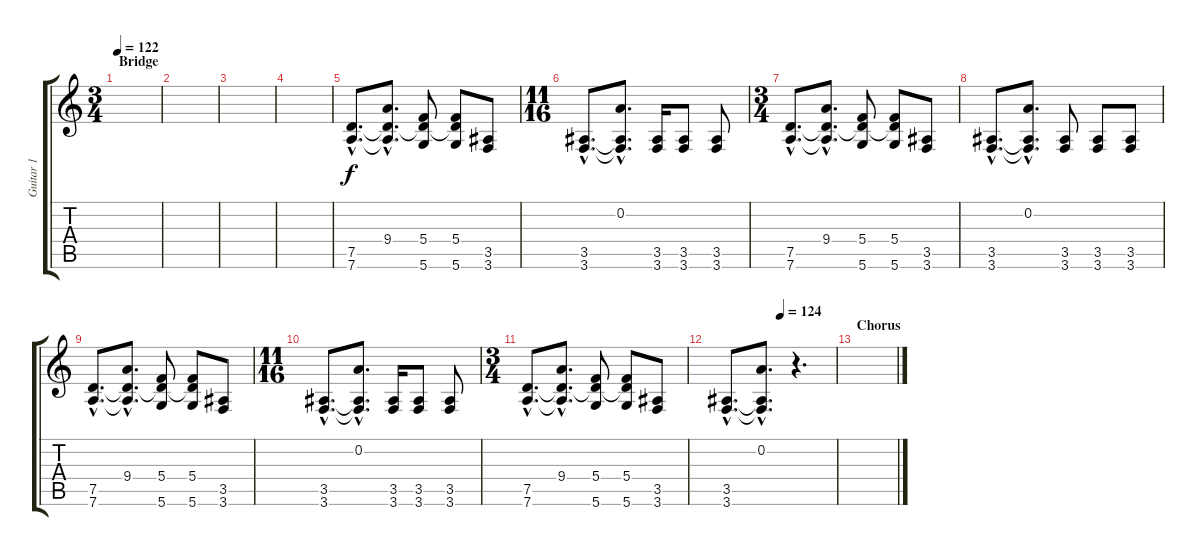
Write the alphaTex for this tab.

\track ("Guitar 1" "Guitar 1") {instrument electricguitarjazz}
\staff {score tabs}
\tuning (D4 A3 F3 C3 G2 D2) {hide}
\ts (3 4)
\section ("" "Bridge")
\tempo 122
\clef g2
\ks c
|
|
|
|
(7.5{hac} 7.6{hac}).8{d} (9.4{hac} 7.5{hac t} 7.6{hac t}).8{d} (5.4 7.5{t} 5.6).8 (5.4 7.5{t} 5.6).8 (3.5 3.6).8 |
\ts (11 16)
(3.5{hac} 3.6{hac}).8{d} (0.2{hac} 3.5{hac t} 3.6{hac t}).8{d} (3.5 3.6).16 (3.5 3.6).8 (3.5 3.6).8 |
\ts (3 4)
(7.5{hac} 7.6{hac}).8{d} (9.4{hac} 7.5{hac t} 7.6{hac t}).8{d} (5.4 7.5{t} 5.6).8 (5.4 7.5{t} 5.6).8 (3.5 3.6).8 |
(3.5{hac} 3.6{hac}).8{d} (0.2{hac} 3.5{hac t} 3.6{hac t}).8{d} (3.5 3.6).8 (3.5 3.6).8 (3.5 3.6).8 |
(7.5{hac} 7.6{hac}).8{d} (9.4{hac} 7.5{hac t} 7.6{hac t}).8{d} (5.4 7.5{t} 5.6).8 (5.4 7.5{t} 5.6).8 (3.5 3.6).8 |
\ts (11 16)
(3.5{hac} 3.6{hac}).8{d} (0.2{hac} 3.5{hac t} 3.6{hac t}).8{d} (3.5 3.6).16 (3.5 3.6).8 (3.5 3.6).8 |
\ts (3 4)
(7.5{hac} 7.6{hac}).8{d} (9.4{hac} 7.5{hac t} 7.6{hac t}).8{d} (5.4 7.5{t} 5.6).8 (5.4 7.5{t} 5.6).8 (3.5 3.6).8 |
\tempo (124 0.5)
(3.5{hac} 3.6{hac}).8{d} (0.2{hac} 3.5{hac t} 3.6{hac t}).8{d} r.4{d} |
\section ("" "Chorus")
